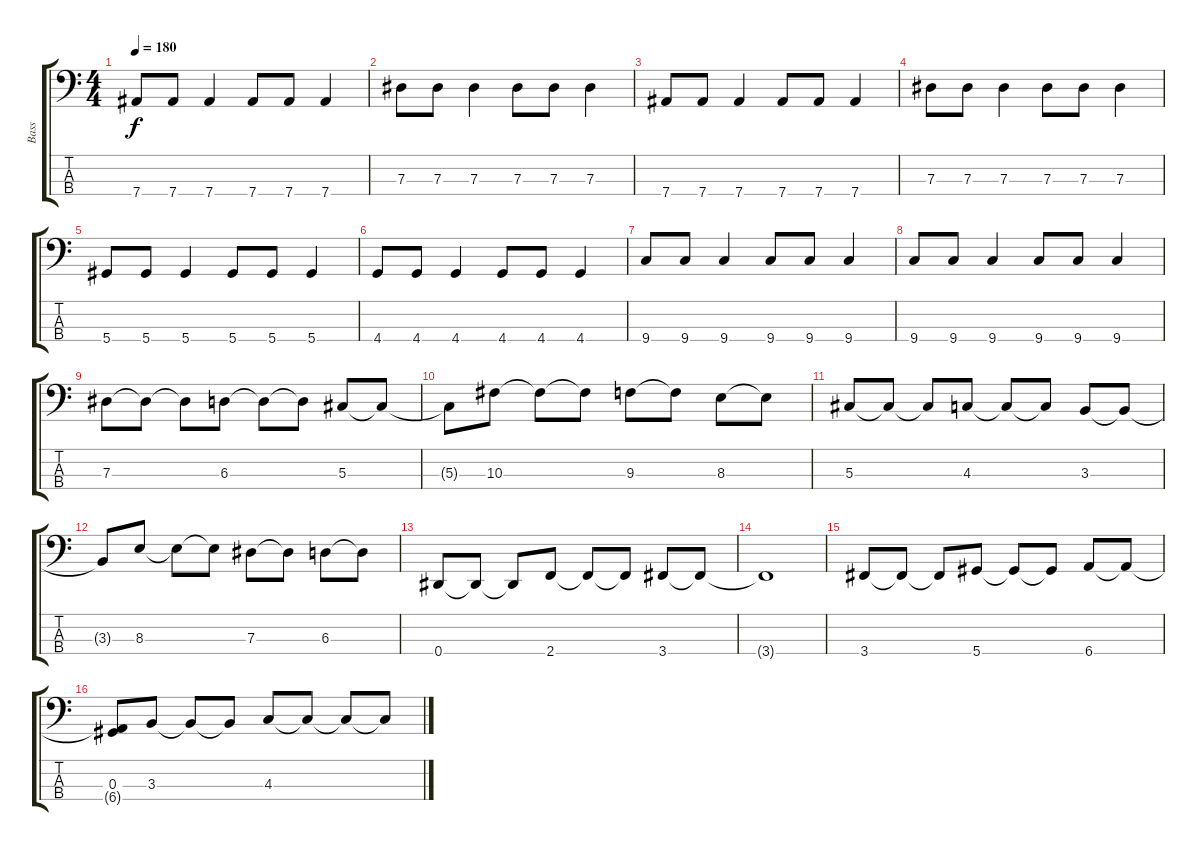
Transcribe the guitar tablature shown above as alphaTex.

\track ("Bass" "Bass") {instrument electricbassfinger}
\staff {score tabs}
\tuning (Gb2 Db2 Ab1 Eb1) {hide}
\ts (4 4)
\tempo 180
\clef f4
\ks c
7.4.8{dy f} 7.4.8 7.4.4 7.4.8 7.4.8 7.4.4 |
7.3.8 7.3.8 7.3.4 7.3.8 7.3.8 7.3.4 |
7.4.8 7.4.8 7.4.4 7.4.8 7.4.8 7.4.4 |
7.3.8 7.3.8 7.3.4 7.3.8 7.3.8 7.3.4 |
5.4.8 5.4.8 5.4.4 5.4.8 5.4.8 5.4.4 |
4.4.8 4.4.8 4.4.4 4.4.8 4.4.8 4.4.4 |
9.4.8 9.4.8 9.4.4 9.4.8 9.4.8 9.4.4 |
9.4.8 9.4.8 9.4.4 9.4.8 9.4.8 9.4.4 |
7.3.8 7.3{t}.8 7.3{t}.8 6.3.8 6.3{t}.8 6.3{t}.8 5.3.8 5.3{t}.8 |
5.3{t}.8 10.3.8 10.3{t}.8 10.3{t}.8 9.3.8 9.3{t}.8 8.3.8 8.3{t}.8 |
5.3.8 5.3{t}.8 5.3{t}.8 4.3.8 4.3{t}.8 4.3{t}.8 3.3.8 3.3{t}.8 |
3.3{t}.8 8.3.8 8.3{t}.8 8.3{t}.8 7.3.8 7.3{t}.8 6.3.8 6.3{t}.8 |
0.4.8 0.4{t}.8 0.4{t}.8 2.4.8 2.4{t}.8 2.4{t}.8 3.4.8 3.4{t}.8 |
3.4{t}.1 |
3.4.8 3.4{t}.8 3.4{t}.8 5.4.8 5.4{t}.8 5.4{t}.8 6.4.8 6.4{t}.8 |
(0.3 6.4{t}).8 3.3.8 3.3{t}.8 3.3{t}.8 4.3.8 4.3{t}.8 4.3{t}.8 4.3{t}.8
